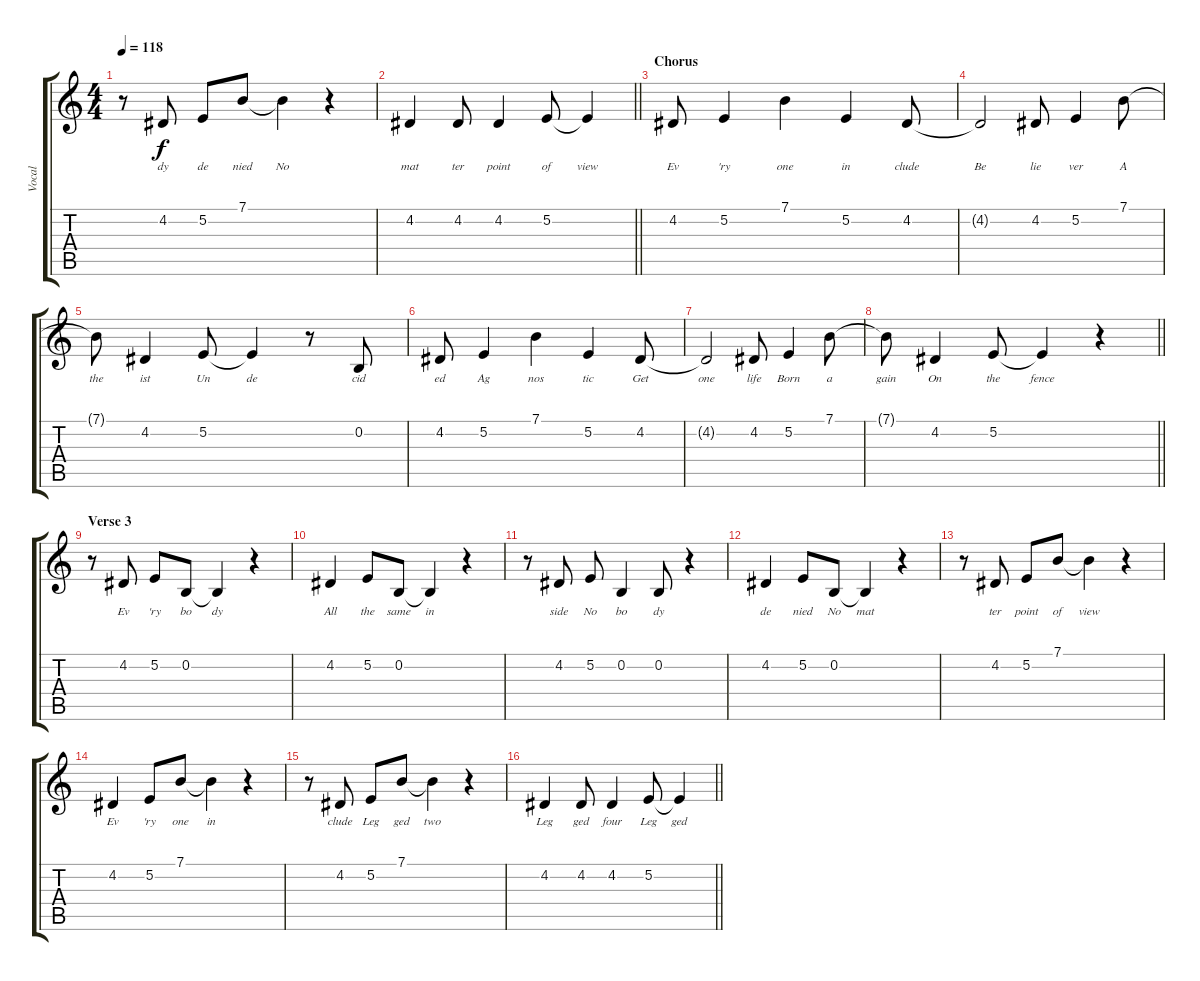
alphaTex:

\track ("Vocal" "Vocal") {instrument acousticgrandpiano}
\staff {score tabs}
\tuning (E4 B3 G3 D3 A2 E2) {hide}
\ts (4 4)
\tempo 118
\clef g2
\ks c
r.8{dy f} 4.2.8{lyrics (0 "dy") lyrics (1 "") lyrics (2 "") lyrics (3 "") lyrics (4 "")} 5.2.8{lyrics (0 "de") lyrics (1 "") lyrics (2 "") lyrics (3 "") lyrics (4 "")} 7.1.8{lyrics (0 "nied") lyrics (1 "") lyrics (2 "") lyrics (3 "") lyrics (4 "")} 7.1{t}.4{lyrics (0 "No") lyrics (1 "") lyrics (2 "") lyrics (3 "") lyrics (4 "")} r.4 |
\barLineRight lightlight
4.2.4{lyrics (0 "mat") lyrics (1 "") lyrics (2 "") lyrics (3 "") lyrics (4 "")} 4.2.8{lyrics (0 "ter") lyrics (1 "") lyrics (2 "") lyrics (3 "") lyrics (4 "")} 4.2.4{lyrics (0 "point") lyrics (1 "") lyrics (2 "") lyrics (3 "") lyrics (4 "")} 5.2.8{lyrics (0 "of") lyrics (1 "") lyrics (2 "") lyrics (3 "") lyrics (4 "")} 5.2{t}.4{lyrics (0 "view") lyrics (1 "") lyrics (2 "") lyrics (3 "") lyrics (4 "")} |
\section ("" "Chorus")
4.2.8{lyrics (0 "Ev") lyrics (1 "") lyrics (2 "") lyrics (3 "") lyrics (4 "")} 5.2.4{lyrics (0 "'ry") lyrics (1 "") lyrics (2 "") lyrics (3 "") lyrics (4 "")} 7.1.4{lyrics (0 "one") lyrics (1 "") lyrics (2 "") lyrics (3 "") lyrics (4 "")} 5.2.4{lyrics (0 "in") lyrics (1 "") lyrics (2 "") lyrics (3 "") lyrics (4 "")} 4.2.8{lyrics (0 "clude") lyrics (1 "") lyrics (2 "") lyrics (3 "") lyrics (4 "")} |
4.2{t}.2{lyrics (0 "Be") lyrics (1 "") lyrics (2 "") lyrics (3 "") lyrics (4 "")} 4.2.8{lyrics (0 "lie") lyrics (1 "") lyrics (2 "") lyrics (3 "") lyrics (4 "")} 5.2.4{lyrics (0 "ver") lyrics (1 "") lyrics (2 "") lyrics (3 "") lyrics (4 "")} 7.1.8{lyrics (0 "A") lyrics (1 "") lyrics (2 "") lyrics (3 "") lyrics (4 "")} |
7.1{t}.8{lyrics (0 "the") lyrics (1 "") lyrics (2 "") lyrics (3 "") lyrics (4 "")} 4.2.4{lyrics (0 "ist") lyrics (1 "") lyrics (2 "") lyrics (3 "") lyrics (4 "")} 5.2.8{lyrics (0 "Un") lyrics (1 "") lyrics (2 "") lyrics (3 "") lyrics (4 "")} 5.2{t}.4{lyrics (0 "de") lyrics (1 "") lyrics (2 "") lyrics (3 "") lyrics (4 "")} r.8 0.2.8{lyrics (0 "cid") lyrics (1 "") lyrics (2 "") lyrics (3 "") lyrics (4 "")} |
4.2.8{lyrics (0 "ed") lyrics (1 "") lyrics (2 "") lyrics (3 "") lyrics (4 "")} 5.2.4{lyrics (0 "Ag") lyrics (1 "") lyrics (2 "") lyrics (3 "") lyrics (4 "")} 7.1.4{lyrics (0 "nos") lyrics (1 "") lyrics (2 "") lyrics (3 "") lyrics (4 "")} 5.2.4{lyrics (0 "tic") lyrics (1 "") lyrics (2 "") lyrics (3 "") lyrics (4 "")} 4.2.8{lyrics (0 "Get") lyrics (1 "") lyrics (2 "") lyrics (3 "") lyrics (4 "")} |
4.2{t}.2{lyrics (0 "one") lyrics (1 "") lyrics (2 "") lyrics (3 "") lyrics (4 "")} 4.2.8{lyrics (0 "life") lyrics (1 "") lyrics (2 "") lyrics (3 "") lyrics (4 "")} 5.2.4{lyrics (0 "Born") lyrics (1 "") lyrics (2 "") lyrics (3 "") lyrics (4 "")} 7.1.8{lyrics (0 "a") lyrics (1 "") lyrics (2 "") lyrics (3 "") lyrics (4 "")} |
\barLineRight lightlight
7.1{t}.8{lyrics (0 "gain") lyrics (1 "") lyrics (2 "") lyrics (3 "") lyrics (4 "")} 4.2.4{lyrics (0 "On") lyrics (1 "") lyrics (2 "") lyrics (3 "") lyrics (4 "")} 5.2.8{lyrics (0 "the") lyrics (1 "") lyrics (2 "") lyrics (3 "") lyrics (4 "")} 5.2{t}.4{lyrics (0 "fence") lyrics (1 "") lyrics (2 "") lyrics (3 "") lyrics (4 "")} r.4 |
\section ("" "Verse 3")
r.8 4.2.8{lyrics (0 "Ev") lyrics (1 "") lyrics (2 "") lyrics (3 "") lyrics (4 "")} 5.2.8{lyrics (0 "'ry") lyrics (1 "") lyrics (2 "") lyrics (3 "") lyrics (4 "")} 0.2.8{lyrics (0 "bo") lyrics (1 "") lyrics (2 "") lyrics (3 "") lyrics (4 "")} 0.2{t}.4{lyrics (0 "dy") lyrics (1 "") lyrics (2 "") lyrics (3 "") lyrics (4 "")} r.4 |
4.2.4{lyrics (0 "All") lyrics (1 "") lyrics (2 "") lyrics (3 "") lyrics (4 "")} 5.2.8{lyrics (0 "the") lyrics (1 "") lyrics (2 "") lyrics (3 "") lyrics (4 "")} 0.2.8{lyrics (0 "same") lyrics (1 "") lyrics (2 "") lyrics (3 "") lyrics (4 "")} 0.2{t}.4{lyrics (0 "in") lyrics (1 "") lyrics (2 "") lyrics (3 "") lyrics (4 "")} r.4 |
r.8 4.2.8{lyrics (0 "side") lyrics (1 "") lyrics (2 "") lyrics (3 "") lyrics (4 "")} 5.2.8{lyrics (0 "No") lyrics (1 "") lyrics (2 "") lyrics (3 "") lyrics (4 "")} 0.2.4{lyrics (0 "bo") lyrics (1 "") lyrics (2 "") lyrics (3 "") lyrics (4 "")} 0.2.8{lyrics (0 "dy") lyrics (1 "") lyrics (2 "") lyrics (3 "") lyrics (4 "")} r.4 |
4.2.4{lyrics (0 "de") lyrics (1 "") lyrics (2 "") lyrics (3 "") lyrics (4 "")} 5.2.8{lyrics (0 "nied") lyrics (1 "") lyrics (2 "") lyrics (3 "") lyrics (4 "")} 0.2.8{lyrics (0 "No") lyrics (1 "") lyrics (2 "") lyrics (3 "") lyrics (4 "")} 0.2{t}.4{lyrics (0 "mat") lyrics (1 "") lyrics (2 "") lyrics (3 "") lyrics (4 "")} r.4 |
r.8 4.2.8{lyrics (0 "ter") lyrics (1 "") lyrics (2 "") lyrics (3 "") lyrics (4 "")} 5.2.8{lyrics (0 "point") lyrics (1 "") lyrics (2 "") lyrics (3 "") lyrics (4 "")} 7.1.8{lyrics (0 "of") lyrics (1 "") lyrics (2 "") lyrics (3 "") lyrics (4 "")} 7.1{t}.4{lyrics (0 "view") lyrics (1 "") lyrics (2 "") lyrics (3 "") lyrics (4 "")} r.4 |
4.2.4{lyrics (0 "Ev") lyrics (1 "") lyrics (2 "") lyrics (3 "") lyrics (4 "")} 5.2.8{lyrics (0 "'ry") lyrics (1 "") lyrics (2 "") lyrics (3 "") lyrics (4 "")} 7.1.8{lyrics (0 "one") lyrics (1 "") lyrics (2 "") lyrics (3 "") lyrics (4 "")} 7.1{t}.4{lyrics (0 "in") lyrics (1 "") lyrics (2 "") lyrics (3 "") lyrics (4 "")} r.4 |
r.8 4.2.8{lyrics (0 "clude") lyrics (1 "") lyrics (2 "") lyrics (3 "") lyrics (4 "")} 5.2.8{lyrics (0 "Leg") lyrics (1 "") lyrics (2 "") lyrics (3 "") lyrics (4 "")} 7.1.8{lyrics (0 "ged") lyrics (1 "") lyrics (2 "") lyrics (3 "") lyrics (4 "")} 7.1{t}.4{lyrics (0 "two") lyrics (1 "") lyrics (2 "") lyrics (3 "") lyrics (4 "")} r.4 |
\barLineRight lightlight
4.2.4{lyrics (0 "Leg") lyrics (1 "") lyrics (2 "") lyrics (3 "") lyrics (4 "")} 4.2.8{lyrics (0 "ged") lyrics (1 "") lyrics (2 "") lyrics (3 "") lyrics (4 "")} 4.2.4{lyrics (0 "four") lyrics (1 "") lyrics (2 "") lyrics (3 "") lyrics (4 "")} 5.2.8{lyrics (0 "Leg") lyrics (1 "") lyrics (2 "") lyrics (3 "") lyrics (4 "")} 5.2{t}.4{lyrics (0 "ged") lyrics (1 "") lyrics (2 "") lyrics (3 "") lyrics (4 "")}
